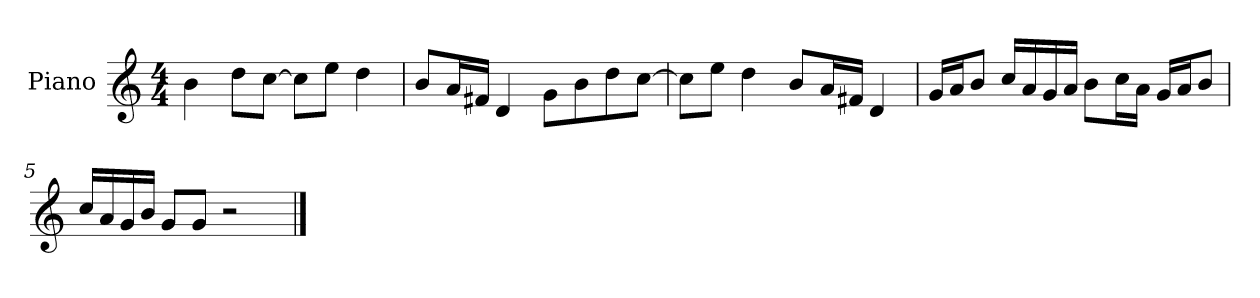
**kern
*part1
*staff1
*I"Piano
*I'P-no
*clefG2
*k[]
*M4/4
*MM90
=1
4b\
8dd\L
[8cc\J
8cc\L]
8ee\J
4dd\
=2
8b/L
16a/L
16f#X/JJ
4d/
8g\L
8b\
8dd\
[8cc\J
=3
8cc\L]
8ee\J
4dd\
8b/L
16a/L
16f#X/JJ
4d/
=4
16g/LL
16a/J
8b/J
16cc/LL
16a/
16g/
16a/JJ
8b\L
16cc\L
16a\JJ
16g/LL
16a/J
8b/J
!!LO:LB:g=z
=5
16cc/LL
16a/
16g/
16b/JJ
8g/L
8g/J
2r
==
*-
